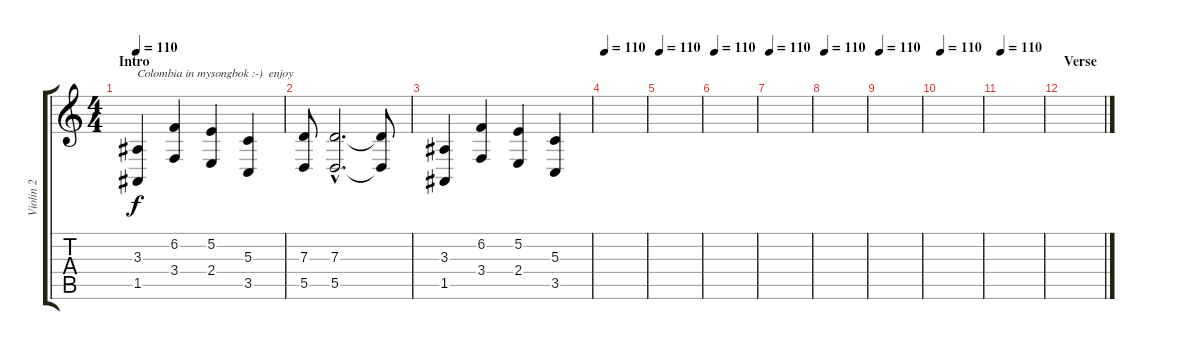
\track ("Violin 2" "Violin 2") {instrument violin}
\staff {score tabs}
\tuning (E4 B3 G3 D3 A2 E2) {hide}
\ts (4 4)
\section ("" "Intro")
\tempo 110
\tempo 100
\tempo 110
\clef g2
\ks c
(3.3 1.5).4{txt "Colombia in mysongbok :-)  enjoy" dy f instrument violin} (6.2 3.4).4 (5.2 2.4).4 (5.3 3.5).4 |
(7.3 5.5).8 (7.3{hac} 5.5{hac}).2{d} (7.3{t} 5.5{t}).8 |
(3.3 1.5).4 (6.2 3.4).4 (5.2 2.4).4 (5.3 3.5).4 |
\tempo 110
|
\tempo 110
|
\tempo 110
|
\tempo 110
|
\tempo 110
|
\tempo 110
|
\tempo 110
|
\tempo 110
|
\section ("" "Verse")
